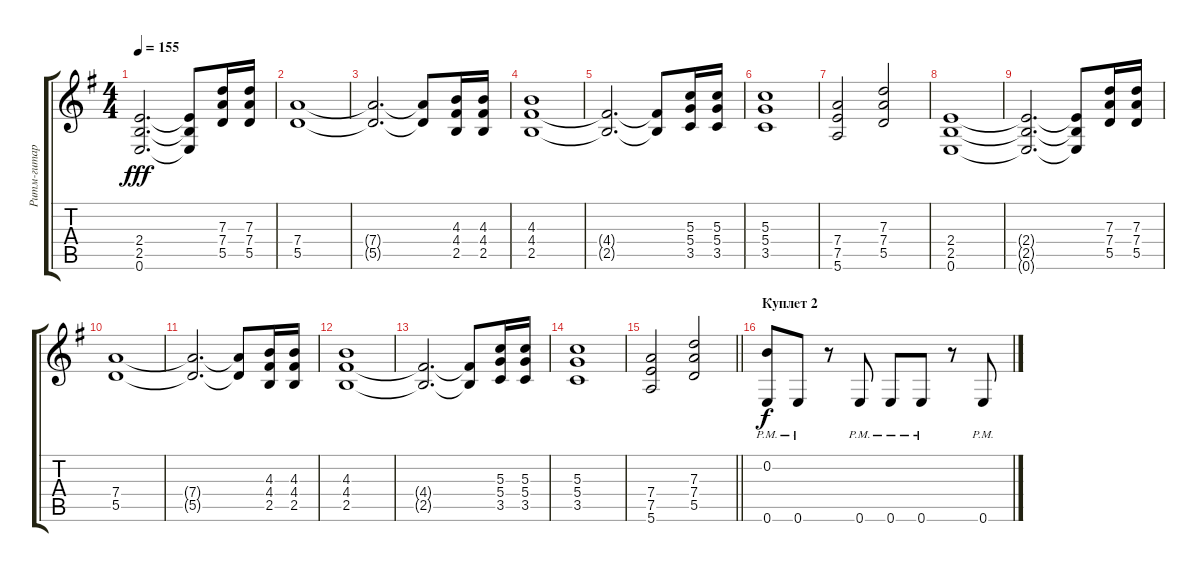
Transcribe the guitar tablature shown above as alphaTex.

\track ("Ритм-гитара" "Ритм-гитар") {instrument distortionguitar}
\staff {score tabs}
\tuning (E4 B3 G3 D3 A2 E2) {hide}
\ts (4 4)
\tempo 155
\clef g2
\ks eminor
(2.4{t} 2.5{t} 0.6{t}).2{d dy fff} (2.4{t} 2.5{t} 0.6{t}).8 (7.3 7.4 5.5).16 (7.3 7.4 5.5).16 |
(7.4 5.5).1 |
(7.4{t} 5.5{t}).2{d} (7.4{t} 5.5{t}).8 (4.3 4.4 2.5).16 (4.3 4.4 2.5).16 |
(4.3 4.4 2.5).1 |
(4.4{t} 2.5{t}).2{d} (4.4{t} 2.5{t}).8 (5.3 5.4 3.5).16 (5.3 5.4 3.5).16 |
(5.3 5.4 3.5).1 |
(7.4 7.5 5.6).2 (7.3 7.4 5.5).2 |
(2.4 2.5 0.6).1 |
(2.4{t} 2.5{t} 0.6{t}).2{d} (2.4{t} 2.5{t} 0.6{t}).8 (7.3 7.4 5.5).16 (7.3 7.4 5.5).16 |
(7.4 5.5).1 |
(7.4{t} 5.5{t}).2{d} (7.4{t} 5.5{t}).8 (4.3 4.4 2.5).16 (4.3 4.4 2.5).16 |
(4.3 4.4 2.5).1 |
(4.4{t} 2.5{t}).2{d} (4.4{t} 2.5{t}).8 (5.3 5.4 3.5).16 (5.3 5.4 3.5).16 |
(5.3 5.4 3.5).1 |
\barLineRight lightlight
(7.4 7.5 5.6).2 (7.3 7.4 5.5).2 |
\section ("" "Куплет 2")
(0.2 0.6{pm}).8{dy f} 0.6{pm}.8 r.8 0.6{pm}.8 0.6{pm}.8 0.6{pm}.8 r.8 0.6{pm}.8
